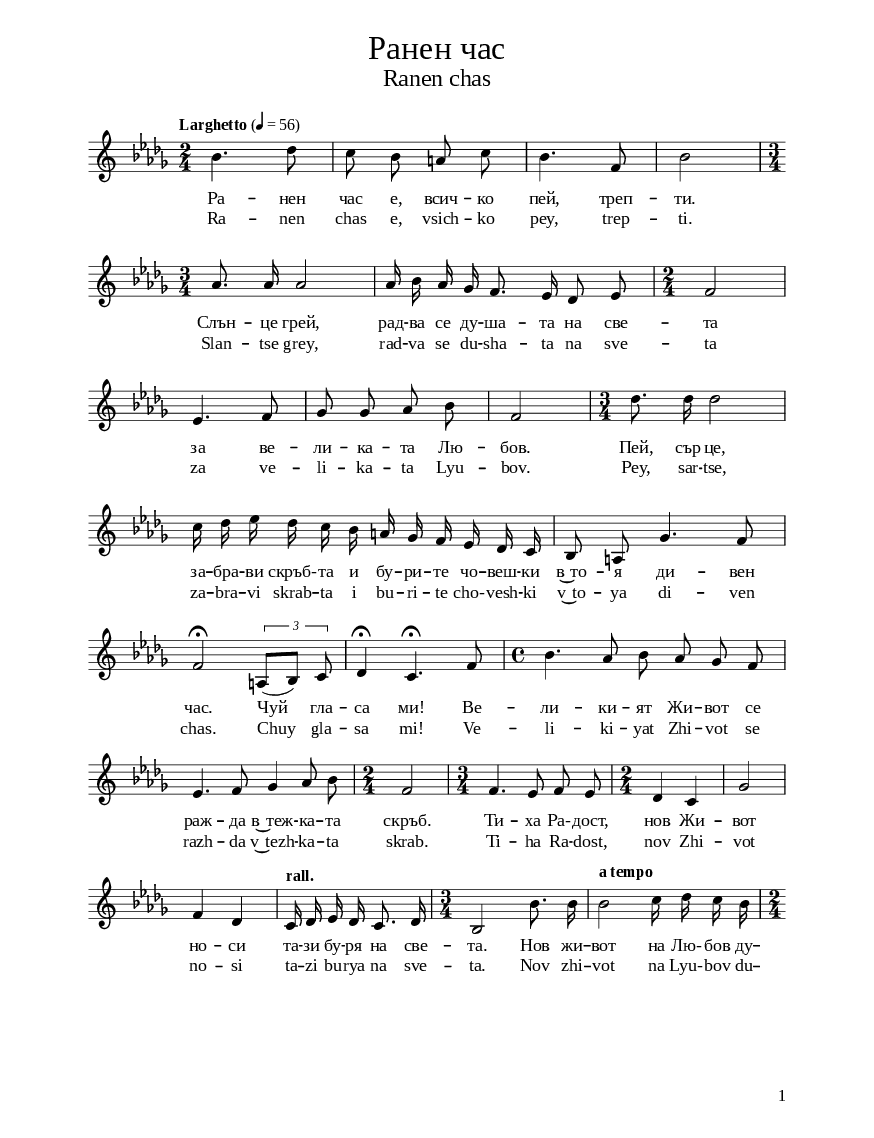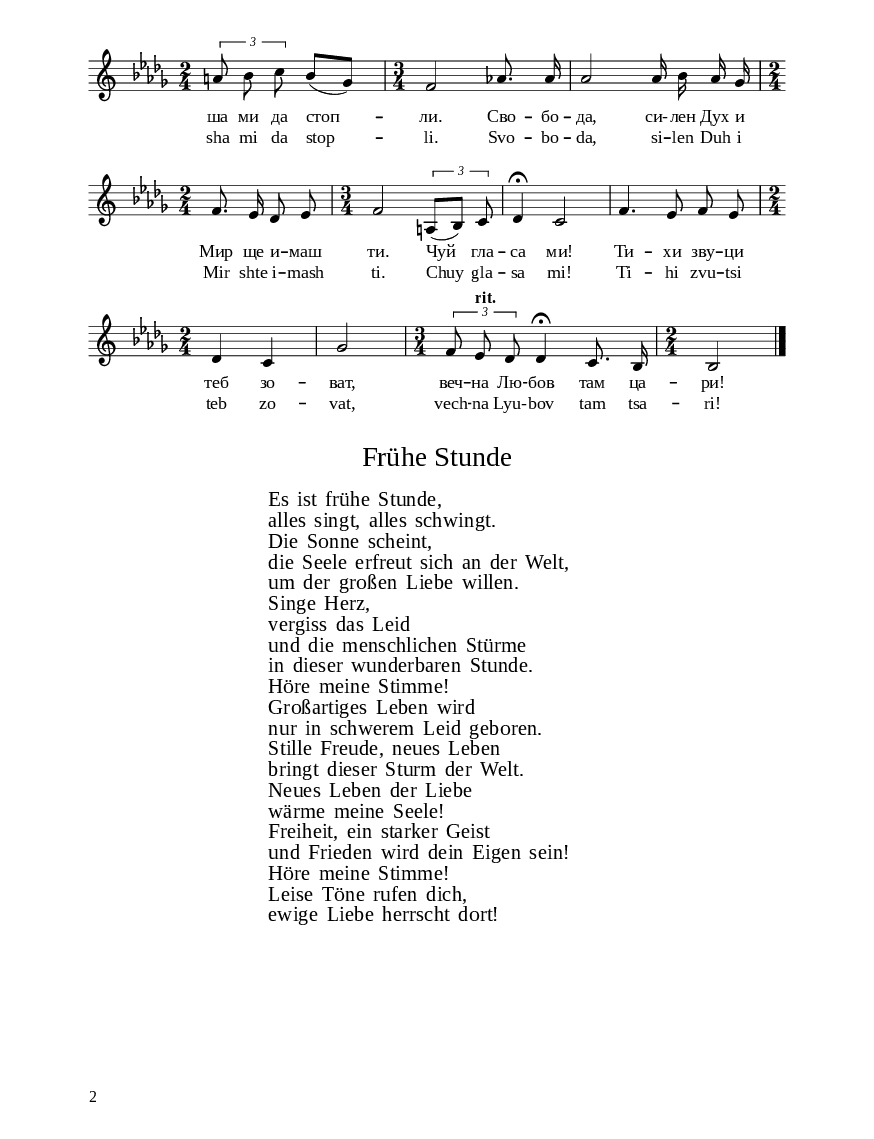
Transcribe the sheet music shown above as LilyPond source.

\version "2.24.0"

\include "include/globals.ily"

\bookpart {
  \include "include/bookpart-paper.ily"
  \score {
    \include "include/score-layout.ily"


    \new Voice \relative c' {
      \clef treble
      \key des \major
      \time 2/4
      \tempoFunc "Larghetto" 4 "56"
      \autoBeamOff

      bes'4.  des8 | % 2
      c8  bes8  a8  c8 | % 3
      bes4.  f8 | % 4
      bes2 \break | % 5
      \time 3/4  | % 5
      as8.  as16  as2 | % 6
      as16  bes16  as16  ges16
      f8.  es16  des8  es8 | % 7
      \time 2/4  | % 7
      f2 \break | % 8
      es4.  f8 | % 9
      ges8  ges8  as8  bes8 |
      \barNumberCheck #10
      f2 | % 11
      \time 3/4  | % 11
      des'8.  des16  des2 \break | % 12
      c16  des16  es16  des16
      c16  bes16  a16  ges16
      f16  es16  des16  c16 | % 13
      bes8  a8  ges'4.  f8 \break | % 14
      f2 ^\fermata
      \tuplet 3/2 {   a,8 ( [  bes8 ) ]  c8 }
      | % 15
      des4 ^\fermata  c4. ^\fermata  f8 | % 16
      \time 4/4  | % 16
      bes4.  as8  bes8  as8
      ges8  f8 \break | % 17
      es4.  f8  ges4  as8  bes8
      | % 18
      \time 2/4  | % 18
      f2 | % 19
      \time 3/4  | % 19
      f4.  es8  f8  es8 |
      \time 2/4  |
      des4  c4  | % 21
      ges'2 \break | % 22
      f4  des4 | % 23
      \tempo "rall." c16  des16  es16
      des16  c8.  des16 | % 24
      \time 3/4 bes2  % 25
      bes'8.  bes16 |
      \tempo "a tempo" bes2 % 26
      c16  des16  c16  bes16 | \pageBreak 
      \time 2/4
      \tupletUp \tuplet 3/2 {a8  bes8  c8 }
      bes8 ( [  ges8 ) ] | % 27
      \time 3/4 f2 aes!8.  as16 | % 28
      as2  as16  bes16  as16
      ges16 \break | % 29
      \time 2/4  | % 29
      f8.  es16  des8  es8 |
      \time 3/4  | f2
      \tuplet 3/2 {a,8 ( [  bes8 ) ]  c8 }
      | % 31
      des4 ^\fermata  c2 | % 32
      f4.  es8  f8  es8 \break | % 33
      \time 2/4  | % 33
      des4  c4 | % 34
      ges'2 | % 35
      \time 3/4  | % 35
      \tuplet 3/2 { f8 \tempo "rit.               " es des } des4 \fermata  c8. bes16 | \time 2/4 bes2 \bar "|." \break
    }

    \addlyrics {
      Ра -- нен час е, всич -- ко пей,
      треп -- ти. Слън -- це грей, рад --
      ва се ду -- ша -- та на све -- та
      за ве -- ли -- ка -- та Лю -- бов.
      Пей, сър -- це, за -- бра -- ви
      "скръб-" -- та и бу -- ри -- те чо --
      веш -- ки в~то -- я ди -- вен час.
      Чуй  гла -- са ми! Ве -- ли --
      ки -- ят Жи -- вот се раж -- да
      в~теж -- ка -- та скръб. Ти -- ха
      "Ра-" -- дост, нов Жи -- вот но -- си
      та -- зи бу -- ря на све -- та.
      Нов жи -- вот на "Лю-" -- бов ду --
      ша ми да стоп -- ли. Сво -- бо
      -- да, "си-" -- лен Дух и Мир ще и --
      маш ти. Чуй  гла -- са ми!
      Ти -- хи зву -- ци теб зо -- ват,
      веч -- на Лю -- бов там ца -- ри!}
      \addlyrics {
        Ra -- nen chas e, vsich -- ko pey,
        trep -- ti. Slan -- tse grey, rad --
        va se du -- sha -- ta na sve -- ta
        za ve -- li -- ka -- ta Lyu -- bov.
        Pey, sar -- tse, za -- bra -- vi
        "skrab" -- ta i bu -- ri -- te "cho-" --
        vesh -- ki v~to -- ya di -- ven chas.
        Chuy  gla -- sa mi! Ve -- li --
        ki -- yat Zhi -- vot se razh -- da
        v~tezh -- ka -- ta skrab. Ti -- ha
        Ra -- dost, nov Zhi -- vot no -- si
        ta -- zi bu -- rya na sve -- ta.
        Nov zhi -- vot na "Lyu-" -- bov du --
        sha mi da stop -- li. Svo -- bo
        -- da, si -- len Duh i Mir shte i --
        mash ti. Chuy  gla -- sa mi!
        Ti -- hi zvu -- tsi teb zo -- vat,
        vech -- na "Lyu-" -- bov tam tsa -- ri!}

        \header {
          title = \titleFunc "Ранен час" "Ranen chas"
        }

        \midi{}

      } % score

      

      % include foreign translation(s) of the song
      \version "2.24.0"

\markup \fill-line { \fontsize #deTitleFontSize "Frühe Stunde" }
\markup \null
\markup \null
\markup \fontsize #deCoupletFontSize {
  \hspace #16
  \override #`(baseline-skip . ,deCoupletBaselineSkip)

  \column {
   
 \line { " " Es ist frühe Stunde, }

 \line { " " alles singt, alles schwingt.}

 \line { " " Die Sonne scheint,}

 \line { " " die Seele erfreut sich an der Welt, }

 \line { " " um der großen Liebe willen.}

 \line { " " Singe Herz, }

 \line { " " vergiss das Leid}

 \line { " " und die menschlichen Stürme}

 \line { " " in dieser wunderbaren Stunde.}

 \line { " " Höre meine Stimme! }

 \line { " " Großartiges Leben wird }

 \line { " " nur in schwerem Leid geboren. }

 \line { " " Stille Freude, neues Leben}

 \line { " " bringt dieser Sturm der Welt.}

 \line { " " Neues Leben der Liebe}

 \line { " " wärme meine Seele! }

 \line { " " Freiheit, ein starker Geist }

 \line { " " und Frieden wird dein Eigen sein! }

 \line { " " Höre meine Stimme! }

 \line { " " Leise Töne rufen dich,}

 \line { " " ewige Liebe herrscht dort!}


  }
}


    } % bookpart
